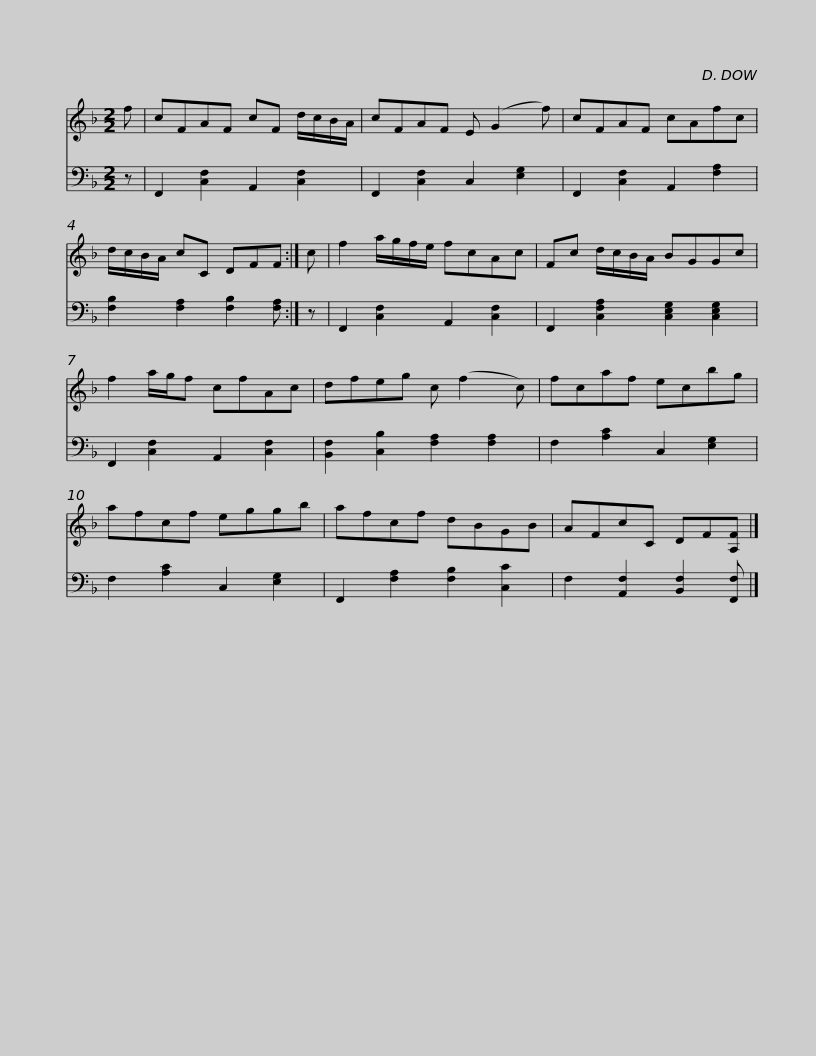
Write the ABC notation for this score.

X:1
%%score 1 2
L:1/8
M:2/2
I:linebreak $
K:F
V:1 treble
V:2 bass
V:1
 f | cFAF cF d/c/B/A/ | cFAF E (G2 f) | cFAF cAfc | d/c/B/A/ cC DFF :| %5
 c |$ f2 a/g/f/e/ fcAc | Fc d/c/B/A/ BGGc | f2 a/g/f cfAc | dfeg c (f2 c) | %10
 fcaf ecbg |$ afcf eggb | afcf dBGB | AFcC DF[A,F] |] %14
V:2
 z | F,,2 [C,F,]2 A,,2 [C,F,]2 | F,,2 [C,F,]2 C,2 [E,G,]2 | F,,2 [C,F,]2 A,,2 [F,A,]2 | [F,B,]2 [F,A,]2 [F,B,]2 [F,A,] :| %5
 z |$ F,,2 [C,F,]2 A,,2 [C,F,]2 | F,,2 [C,F,A,]2 [C,E,G,]2 [C,E,G,]2 | F,,2 [C,F,]2 A,,2 [C,F,]2 | [B,,F,]2 [C,B,]2 [F,A,]2 [F,A,]2 | %10
 F,2 [A,C]2 C,2 [E,G,]2 |$ F,2 [A,C]2 C,2 [E,G,]2 | F,,2 [F,A,]2 [F,B,]2 [C,C]2 | F,2 [A,,F,]2 [B,,F,]2 [F,,F,] |] %14
